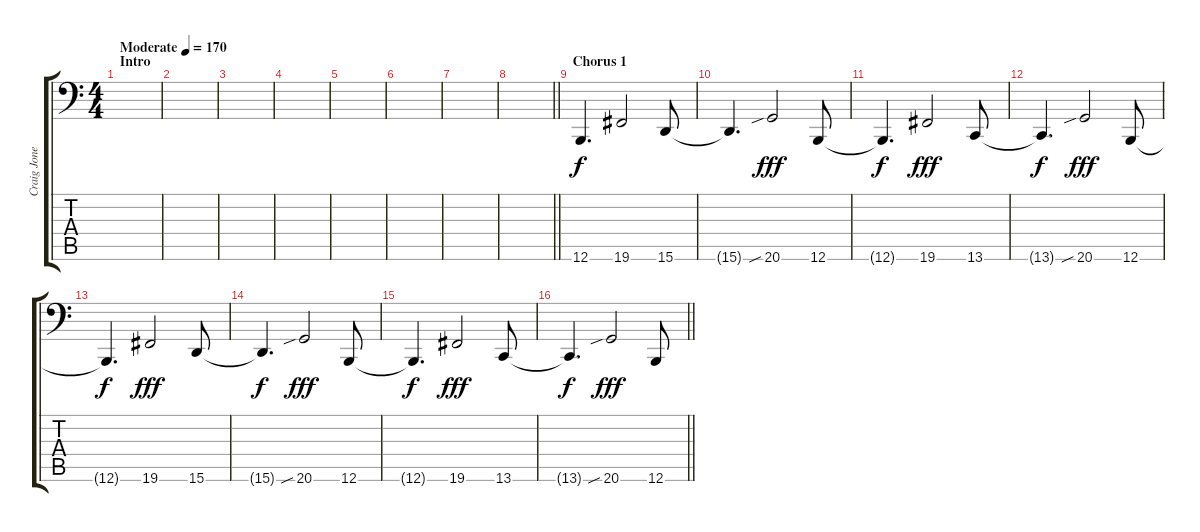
\track ("Craig Jones" "Craig Jone") {instrument breathnoise}
\staff {score tabs}
\tuning (Db6 Ab3 E3 B2 Gb2 B0) {hide}
\ts (4 4)
\section ("" "Intro")
\tempo (170 "Moderate")
\clef f4
\ks c
|
|
|
|
|
|
|
\barLineRight lightlight
|
\section ("" "Chorus 1")
12.6.4{d volume 10 instrument fretlessbass} 19.6.2 15.6.8 |
15.6{t}.4{d dy f} 20.6{sib}.2{dy fff} 12.6.8 |
12.6{t}.4{d dy f} 19.6.2{dy fff} 13.6.8 |
13.6{t}.4{d dy f} 20.6{sib}.2{dy fff} 12.6.8 |
12.6{t}.4{d dy f} 19.6.2{dy fff} 15.6.8 |
15.6{t}.4{d dy f} 20.6{sib}.2{dy fff} 12.6.8 |
12.6{t}.4{d dy f} 19.6.2{dy fff} 13.6.8 |
\barLineRight lightlight
13.6{t}.4{d dy f} 20.6{sib}.2{dy fff} 12.6.8
